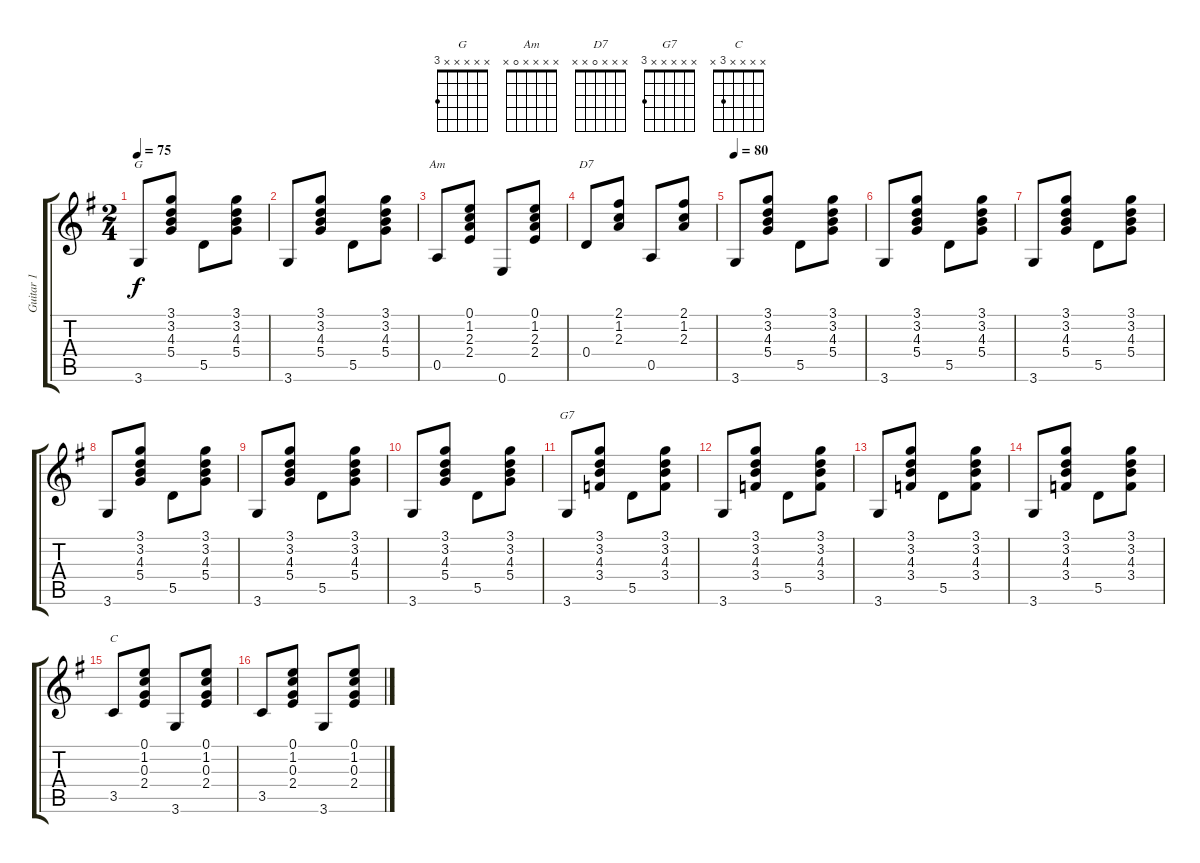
\track ("Guitar 1" "Guitar 1") {instrument acousticguitarsteel}
\staff {score tabs}
\tuning (E4 B3 G3 D3 A2 E2) {hide}
\chord ("G" x x x x x 3)
\chord ("Am" x x x x 0 x)
\chord ("D7" x x x 0 x x)
\chord ("G7" x x x x x 3)
\chord ("C" x x x x 3 x)
\ts (2 4)
\tempo 75
\clef g2
\ks g
3.6.8{ch "G" dy f} (3.1 3.2 4.3 5.4).8 5.5.8 (3.1 3.2 4.3 5.4).8 |
3.6.8 (3.1 3.2 4.3 5.4).8 5.5.8 (3.1 3.2 4.3 5.4).8 |
0.5.8{ch "Am"} (0.1 1.2 2.3 2.4).8 0.6.8 (0.1 1.2 2.3 2.4).8 |
0.4.8{ch "D7"} (2.1 1.2 2.3).8 0.5.8 (2.1 1.2 2.3).8 |
\tempo 80
3.6.8 (3.1 3.2 4.3 5.4).8 5.5.8 (3.1 3.2 4.3 5.4).8 |
3.6.8 (3.1 3.2 4.3 5.4).8 5.5.8 (3.1 3.2 4.3 5.4).8 |
3.6.8 (3.1 3.2 4.3 5.4).8 5.5.8 (3.1 3.2 4.3 5.4).8 |
3.6.8 (3.1 3.2 4.3 5.4).8 5.5.8 (3.1 3.2 4.3 5.4).8 |
3.6.8 (3.1 3.2 4.3 5.4).8 5.5.8 (3.1 3.2 4.3 5.4).8 |
3.6.8 (3.1 3.2 4.3 5.4).8 5.5.8 (3.1 3.2 4.3 5.4).8 |
3.6.8{ch "G7"} (3.1 3.2 4.3 3.4).8 5.5.8 (3.1 3.2 4.3 3.4).8 |
3.6.8 (3.1 3.2 4.3 3.4).8 5.5.8 (3.1 3.2 4.3 3.4).8 |
3.6.8 (3.1 3.2 4.3 3.4).8 5.5.8 (3.1 3.2 4.3 3.4).8 |
3.6.8 (3.1 3.2 4.3 3.4).8 5.5.8 (3.1 3.2 4.3 3.4).8 |
3.5.8{ch "C"} (0.1 1.2 0.3 2.4).8 3.6.8 (0.1 1.2 0.3 2.4).8 |
3.5.8 (0.1 1.2 0.3 2.4).8 3.6.8 (0.1 1.2 0.3 2.4).8
